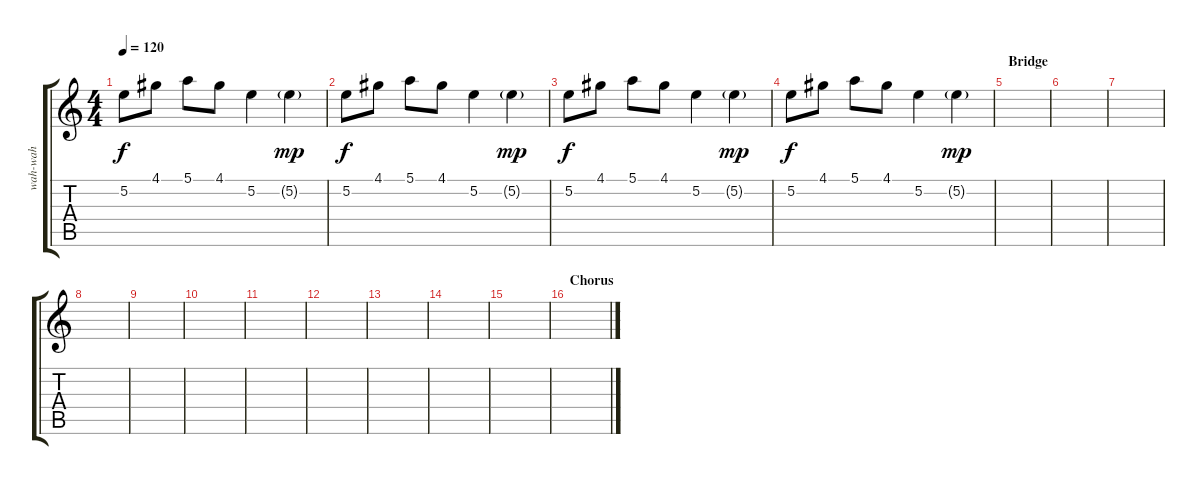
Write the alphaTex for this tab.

\track ("wah-wah" "wah-wah") {instrument distortionguitar}
\staff {score tabs}
\tuning (E4 B3 G3 D3 A2 E2) {hide}
\ts (4 4)
\tempo 120
\clef g2
\ks c
5.2.8{dy f} 4.1.8 5.1.8 4.1.8 5.2.4 5.2{g}.4{dy mp} |
5.2.8{dy f} 4.1.8 5.1.8 4.1.8 5.2.4 5.2{g}.4{dy mp} |
5.2.8{dy f} 4.1.8 5.1.8 4.1.8 5.2.4 5.2{g}.4{dy mp} |
5.2.8{dy f} 4.1.8 5.1.8 4.1.8 5.2.4 5.2{g}.4{dy mp} |
\section ("" "Bridge")
|
|
|
|
|
|
|
|
|
|
|
\section ("" "Chorus")
